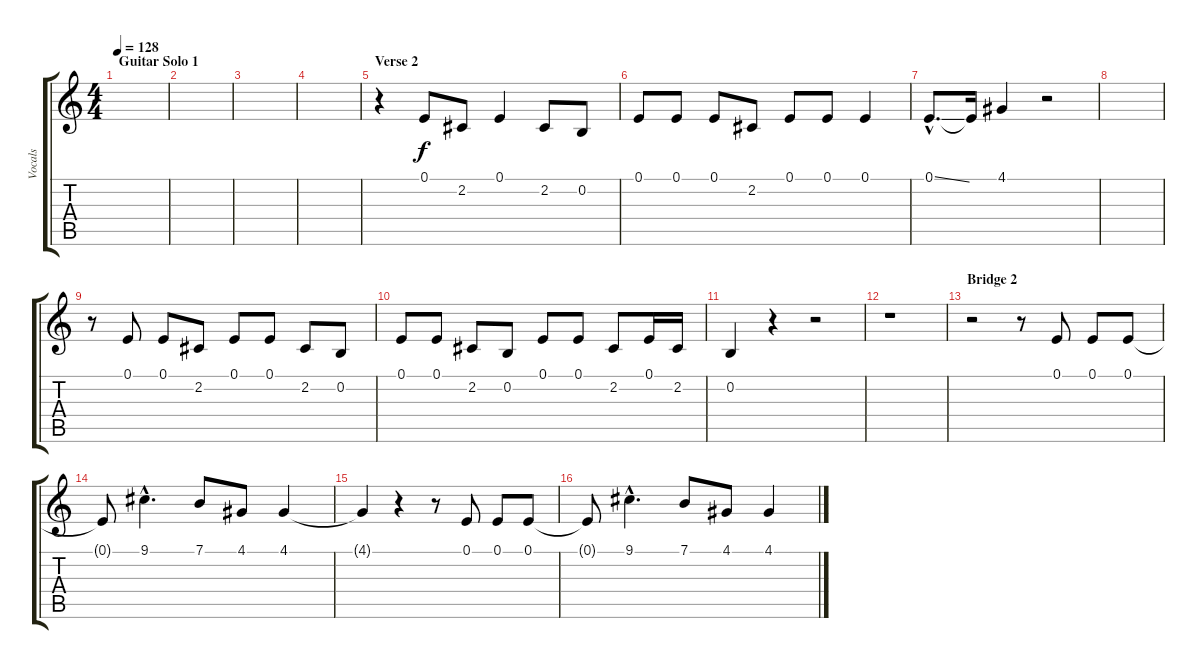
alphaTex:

\track ("Vocals" "Vocals") {instrument tenorsax}
\staff {score tabs}
\tuning (E4 B3 G3 D3 A2 E2) {hide}
\ts (4 4)
\section ("" "Guitar Solo 1")
\tempo 128
\clef g2
\ks c
|
|
|
|
\section ("" "Verse 2")
r.4 0.1.8 2.2.8 0.1.4 2.2.8 0.2.8 |
0.1.8 0.1.8 0.1.8 2.2.8 0.1.8 0.1.8 0.1.4 |
0.1{ss hac}.8{d} 0.1{t}.16 4.1.4 r.2 |
|
r.8 0.1.8 0.1.8 2.2.8 0.1.8 0.1.8 2.2.8 0.2.8 |
0.1.8 0.1.8 2.2.8 0.2.8 0.1.8 0.1.8 2.2.8 0.1.16 2.2.16 |
0.2.4 r.4 r.2 |
r.1 |
\section ("" "Bridge 2")
r.2 r.8 0.1.8 0.1.8 0.1.8 |
0.1{t}.8 9.1{hac}.4{d} 7.1.8 4.1.8 4.1.4 |
4.1{t}.4 r.4 r.8 0.1.8 0.1.8 0.1.8 |
0.1{t}.8 9.1{hac}.4{d} 7.1.8 4.1.8 4.1.4
